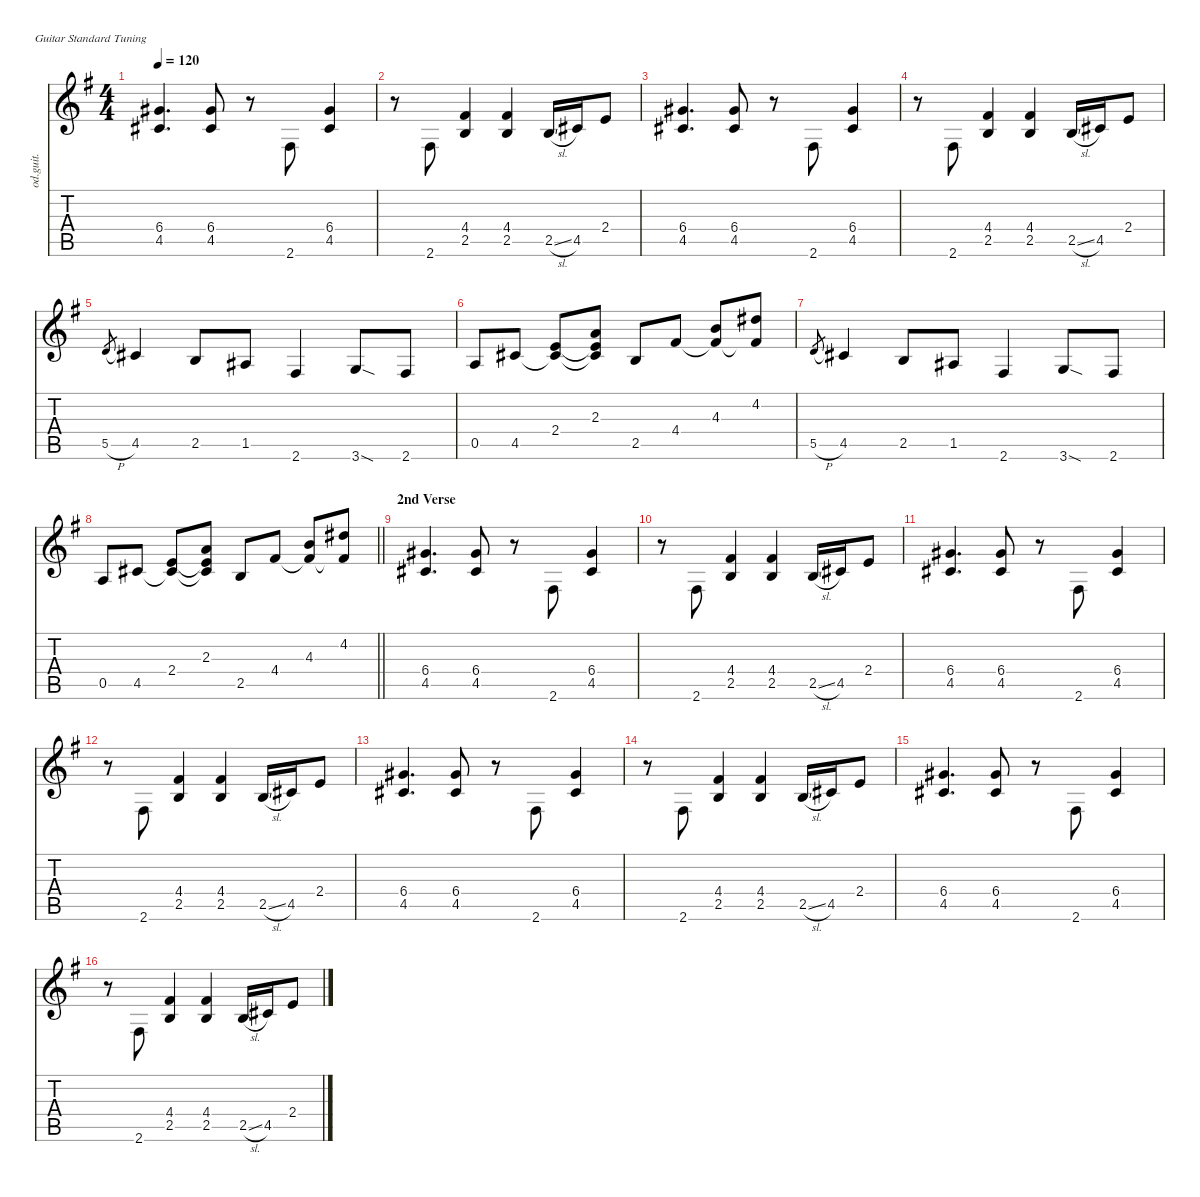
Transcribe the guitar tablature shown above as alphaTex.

\defaultSystemsLayout 4
\hideDynamics
\bracketExtendMode nobrackets
\track ("Guitar 1 (Tony Iommi)" "od.guit.") {instrument overdrivenguitar}
\staff {score tabs}
\tuning (E4 B3 G3 D3 A2 E2)
\ts (4 4)
\tempo 120
\clef g2
\ks g
(6.4{acc #} 4.5{acc #}).4{d dy f beam Up} (6.4{acc #} 4.5{acc #}).8{beam Up} r.8{beam Down} 2.6{acc #}.8{beam Up} (6.4{acc #} 4.5{acc #}).4{beam Up} |
r.8{beam Down} 2.6{acc #}.8{beam Up} (4.4{acc #} 2.5{acc forcenatural}).4{beam Up} (4.4{acc #} 2.5{acc forcenatural}).4{beam Up} 2.5{sl acc forcenatural}.16{beam Up} 4.5{acc #}.16{beam Up} 2.4{acc forcenatural}.8{beam Up} |
(6.4{acc #} 4.5{acc #}).4{d beam Up} (6.4{acc #} 4.5{acc #}).8{beam Up} r.8{beam Down} 2.6{acc #}.8{beam Up} (6.4{acc #} 4.5{acc #}).4{beam Up} |
r.8{beam Down} 2.6{acc #}.8{beam Up} (4.4{acc #} 2.5{acc forcenatural}).4{beam Up} (4.4{acc #} 2.5{acc forcenatural}).4{beam Up} 2.5{sl acc forcenatural}.16{beam Up} 4.5{acc #}.16{beam Up} 2.4{acc forcenatural}.8{beam Up} |
5.5{h acc forcenatural}.8{gr dy mf beam Up} 4.5{acc #}.4{dy f beam Up} 2.5{acc forcenatural}.8{beam Up} 1.5{acc #}.8{beam Up} 2.6{acc #}.4{beam Up} 3.6{sod acc forcenatural}.8{beam Up} 2.6{acc #}.8{beam Up} |
0.5{acc forcenatural}.8{beam Up} 4.5{acc #}.8{beam Up} (2.4{acc forcenatural} 4.5{t acc #}).8{beam Up} (2.3{acc forcenatural} 2.4{t acc forcenatural} 4.5{t acc #}).8{beam Up} 2.5{acc forcenatural}.8{beam Up} 4.4{acc #}.8{beam Up} (4.3{acc forcenatural} 4.4{t acc #}).8{beam Up} (4.2{acc #} 4.4{t acc #}).8{beam Up} |
5.5{h acc forcenatural}.8{gr dy mf beam Up} 4.5{acc #}.4{dy f beam Up} 2.5{acc forcenatural}.8{beam Up} 1.5{acc #}.8{beam Up} 2.6{acc #}.4{beam Up} 3.6{sod acc forcenatural}.8{beam Up} 2.6{acc #}.8{beam Up} |
\barLineRight lightlight
0.5{acc forcenatural}.8{beam Up} 4.5{acc #}.8{beam Up} (2.4{acc forcenatural} 4.5{t acc #}).8{beam Up} (2.3{acc forcenatural} 2.4{t acc forcenatural} 4.5{t acc #}).8{beam Up} 2.5{acc forcenatural}.8{beam Up} 4.4{acc #}.8{beam Up} (4.3{acc forcenatural} 4.4{t acc #}).8{beam Up} (4.2{acc #} 4.4{t acc #}).8{beam Up} |
\section ("" "2nd Verse")
(6.4{acc #} 4.5{acc #}).4{d beam Up} (6.4{acc #} 4.5{acc #}).8{beam Up} r.8{beam Down} 2.6{acc #}.8{beam Up} (6.4{acc #} 4.5{acc #}).4{beam Up} |
r.8{beam Down} 2.6{acc #}.8{beam Up} (4.4{acc #} 2.5{acc forcenatural}).4{beam Up} (4.4{acc #} 2.5{acc forcenatural}).4{beam Up} 2.5{sl acc forcenatural}.16{beam Up} 4.5{acc #}.16{beam Up} 2.4{acc forcenatural}.8{beam Up} |
(6.4{acc #} 4.5{acc #}).4{d beam Up} (6.4{acc #} 4.5{acc #}).8{beam Up} r.8{beam Down} 2.6{acc #}.8{beam Up} (6.4{acc #} 4.5{acc #}).4{beam Up} |
r.8{beam Down} 2.6{acc #}.8{beam Up} (4.4{acc #} 2.5{acc forcenatural}).4{beam Up} (4.4{acc #} 2.5{acc forcenatural}).4{beam Up} 2.5{sl acc forcenatural}.16{beam Up} 4.5{acc #}.16{beam Up} 2.4{acc forcenatural}.8{beam Up} |
(6.4{acc #} 4.5{acc #}).4{d beam Up} (6.4{acc #} 4.5{acc #}).8{beam Up} r.8{beam Down} 2.6{acc #}.8{beam Up} (6.4{acc #} 4.5{acc #}).4{beam Up} |
r.8{beam Down} 2.6{acc #}.8{beam Up} (4.4{acc #} 2.5{acc forcenatural}).4{beam Up} (4.4{acc #} 2.5{acc forcenatural}).4{beam Up} 2.5{sl acc forcenatural}.16{beam Up} 4.5{acc #}.16{beam Up} 2.4{acc forcenatural}.8{beam Up} |
(6.4{acc #} 4.5{acc #}).4{d beam Up} (6.4{acc #} 4.5{acc #}).8{beam Up} r.8{beam Down} 2.6{acc #}.8{beam Up} (6.4{acc #} 4.5{acc #}).4{beam Up} |
r.8{beam Down} 2.6{acc #}.8{beam Up} (4.4{acc #} 2.5{acc forcenatural}).4{beam Up} (4.4{acc #} 2.5{acc forcenatural}).4{beam Up} 2.5{sl acc forcenatural}.16{beam Up} 4.5{acc #}.16{beam Up} 2.4{acc forcenatural}.8{beam Up}
